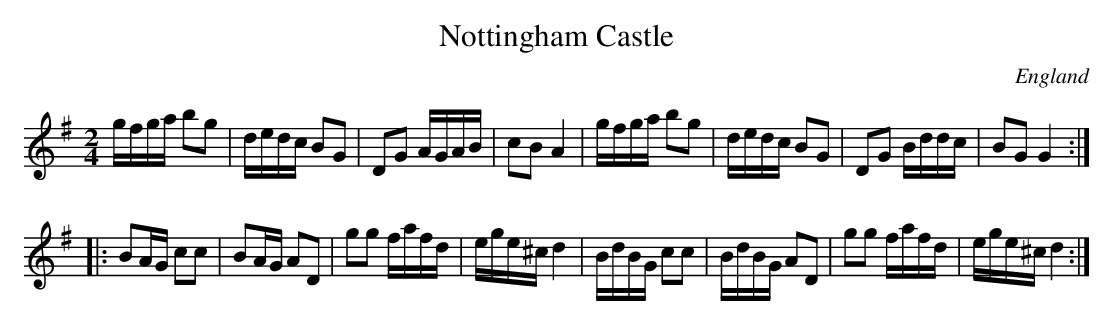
X:1
T:Nottingham Castle
O:England
M:2/4
K:G
gfga b2g2 | dedc B2G2 | D2G2 AGAB | c2B2 A4 |\
gfga b2g2 | dedc B2G2 | D2G2 Bddc | B2G2 G4 :|*
|:B2AG c2c2| B2AG A2D2 | g2g2 fafd| ege^c d4| \
BdBG c2c2 | BdBG A2D2 | g2g2 fafd | ege^c d4:|**
